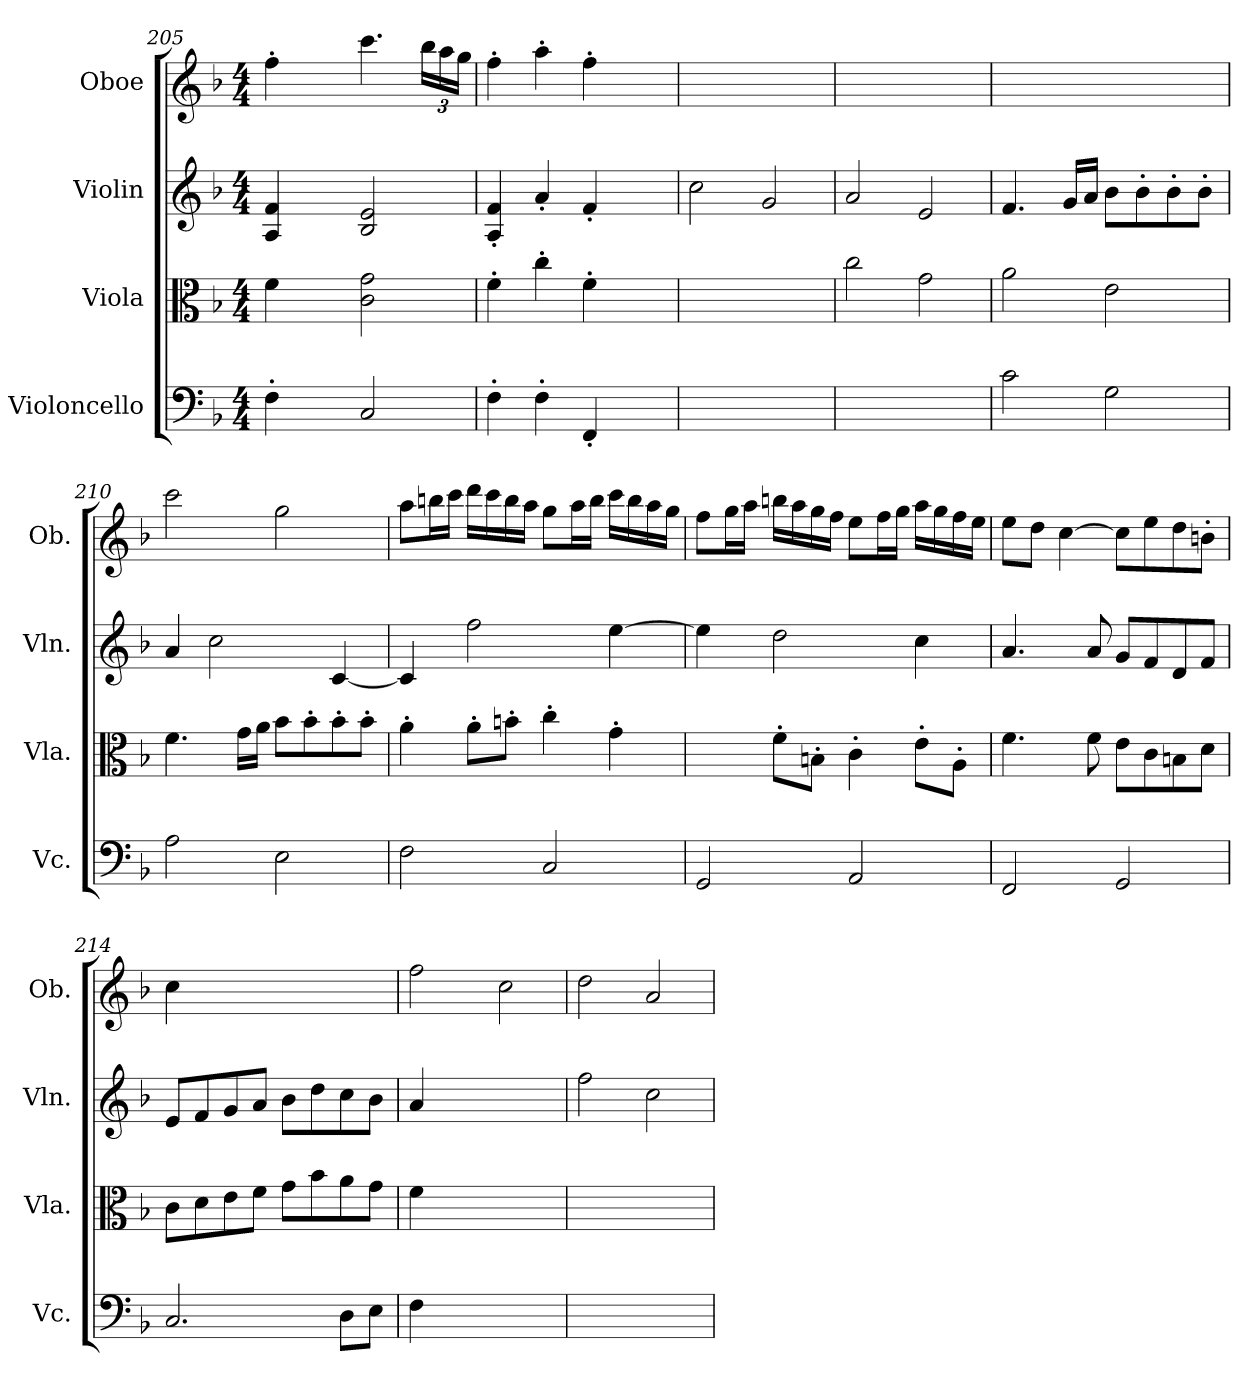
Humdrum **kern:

**kern	**kern	**kern	**kern
*part4	*part3	*part2	*part1
*staff4	*staff3	*staff2	*staff1
*I"Violoncello	*I"Viola	*I"Violin	*I"Oboe
*I'Vc.	*I'Vla.	*I'Vln.	*I'Ob.
*clefF4	*clefC3	*clefG2	*clefG2
*k[b-]	*k[b-]	*k[b-]	*k[b-]
*M4/4	*M4/4	*M4/4	*M4/4
=205	=205	=205	=205
4F'\	4f\	4A/ 4f/	4ff'\
4ryy	4ryy	4ryy	4ryy
2C/	2c\ 2g\	2B-/ 2e/	4.ccc\
*	*	*	*Xbrackettup
.	.	.	24bb-\LL
.	.	.	24aa\
.	.	.	24gg\JJ
=206	=206	=206	=206
4F'\	4f'\	4A/' 4f/'	4ff'\
4F'\	4cc'\	4a'/	4aa'\
4FF'/	4f'\	4f'/	4ff'\
4ryy	4ryy	4ryy	4ryy
=207	=207	=207	=207
1ryy	1ryy	2cc\	1ryy
.	.	2g/	.
=208	=208	=208	=208
1ryy	2cc\	2a/	1ryy
.	2g\	2e/	.
=209	=209	=209	=209
2c\	2a\	4.f/	1ryy
.	.	16g/LL	.
.	.	16a/JJ	.
2G\	2e\	8b-\L	.
.	.	8b-'\	.
.	.	8b-'\	.
.	.	8b-'\J	.
=210	=210	=210	=210
2A\	4.f\	4a/	2ccc\
.	.	2cc\	.
.	16g\LL	.	.
.	16a\JJ	.	.
2E\	8b-\L	.	2gg\
.	8b-'\	.	.
.	8b-'\	[4c/	.
.	8b-'\J	.	.
!!LO:LB:g=z
=211	=211	=211	=211
2F\	4a'\	4c/]	8aa\L
.	.	.	16bbn\L
.	.	.	16ccc\JJ
.	8a'\L	2ff\	16ddd\LL
.	.	.	16ccc\
.	8bn'\J	.	16bb\
.	.	.	16aa\JJ
2C/	4cc'\	.	8gg\L
.	.	.	16aa\L
.	.	.	16bb\JJ
.	4g'\	[4ee\	16ccc\LL
.	.	.	16bb\
.	.	.	16aa\
.	.	.	16gg\JJ
=212	=212	=212	=212
2GG/	4ryy	4ee\]	8ff\L
.	.	.	16gg\L
.	.	.	16aa\JJ
.	8f'\L	2dd\	16bbn\LL
.	.	.	16aa\
.	8Bn'\J	.	16gg\
.	.	.	16ff\JJ
2AA/	4c'\	.	8ee\L
.	.	.	16ff\L
.	.	.	16gg\JJ
.	8e'\L	4cc\	16aa\LL
.	.	.	16gg\
.	8A'\J	.	16ff\
.	.	.	16ee\JJ
=213	=213	=213	=213
2FF/	4.f\	4.a/	8ee\L
.	.	.	8dd\J
.	.	.	[4cc\
.	8f\	8a/	.
2GG/	8e\L	8g/L	8cc\L]
.	8c\	8f/	8ee\
.	8Bn\	8d/	8dd\
.	8d\J	8f/J	8bn'\J
!!LO:LB:g=z
=214	=214	=214	=214
2.C/	8c\L	8e/L	4cc\
.	8d\	8f/	.
.	8e\	8g/	4ryy
.	8f\J	8a/J	.
.	8g\L	8b-\L	2ryy
.	8b-\	8dd\	.
8D\L	8a\	8cc\	.
8E\J	8g\J	8b-\J	.
=215	=215	=215	=215
4F\	4f\	4a/	2ff\
4ryy	4ryy	4ryy	.
2ryy	2ryy	2ryy	2cc\
=216	=216	=216	=216
1ryy	1ryy	2ff\	2dd\
.	.	2cc\	2a/
=	=	=	=
*-	*-	*-	*-
